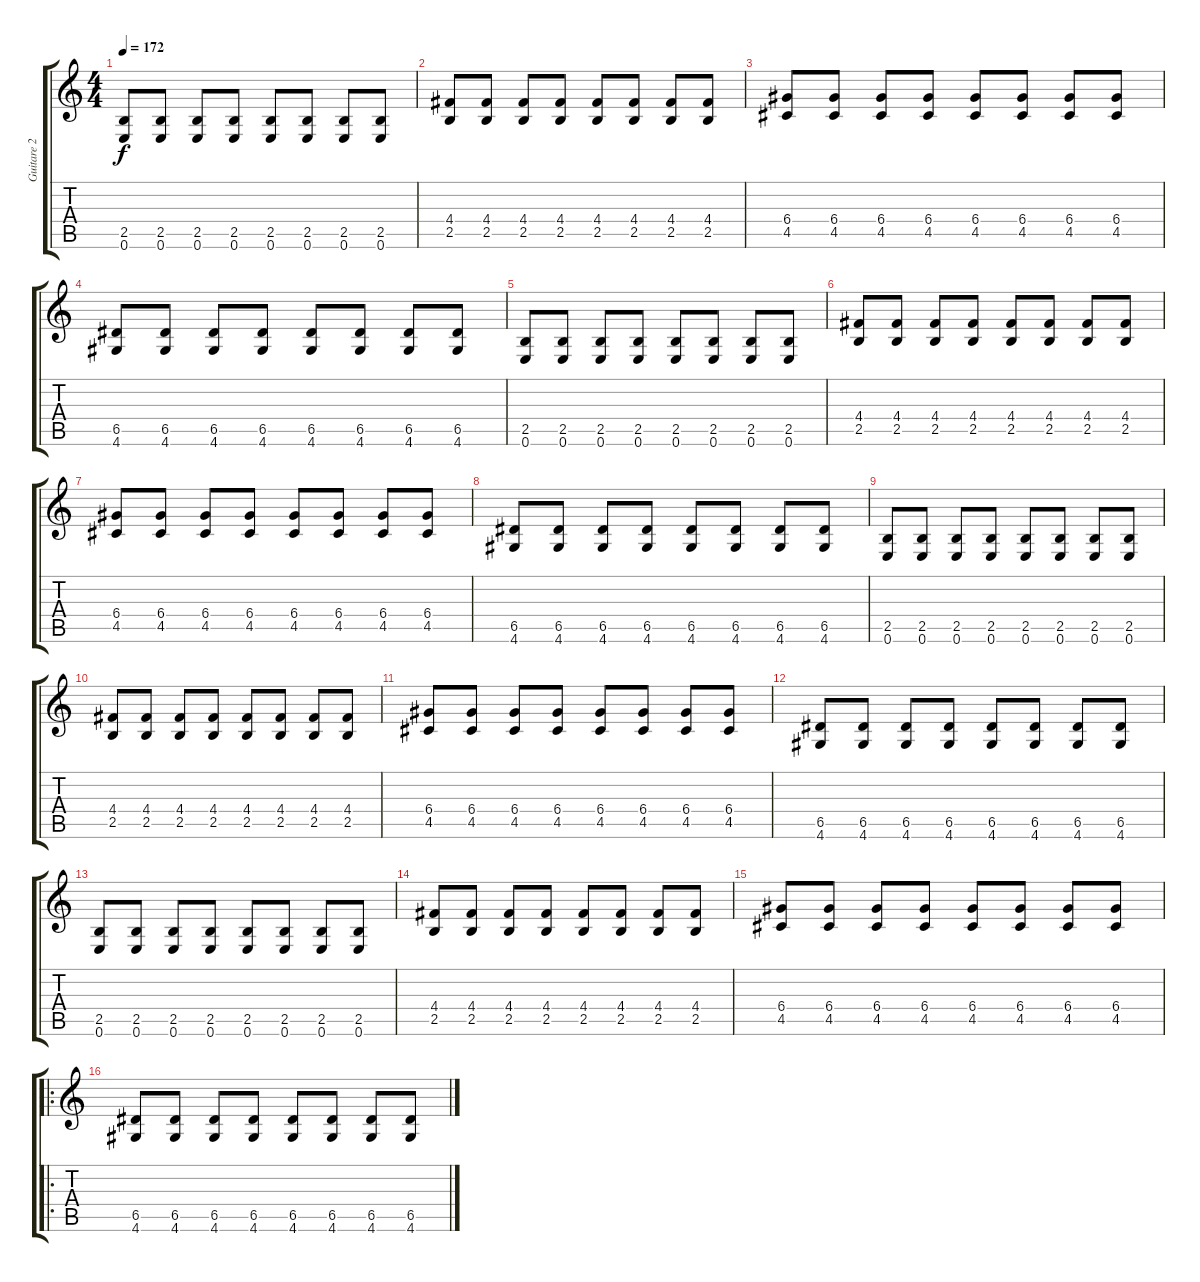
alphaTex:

\track ("Guitare 2" "Guitare 2") {instrument distortionguitar}
\staff {score tabs}
\tuning (E4 B3 G3 D3 A2 E2) {hide}
\ts (4 4)
\tempo 172
\clef g2
\ks c
(2.5 0.6).8{dy f} (2.5 0.6).8 (2.5 0.6).8 (2.5 0.6).8 (2.5 0.6).8 (2.5 0.6).8 (2.5 0.6).8 (2.5 0.6).8 |
(4.4 2.5).8 (4.4 2.5).8 (4.4 2.5).8 (4.4 2.5).8 (4.4 2.5).8 (4.4 2.5).8 (4.4 2.5).8 (4.4 2.5).8 |
(6.4 4.5).8 (6.4 4.5).8 (6.4 4.5).8 (6.4 4.5).8 (6.4 4.5).8 (6.4 4.5).8 (6.4 4.5).8 (6.4 4.5).8 |
(6.5 4.6).8 (6.5 4.6).8 (6.5 4.6).8 (6.5 4.6).8 (6.5 4.6).8 (6.5 4.6).8 (6.5 4.6).8 (6.5 4.6).8 |
(2.5 0.6).8 (2.5 0.6).8 (2.5 0.6).8 (2.5 0.6).8 (2.5 0.6).8 (2.5 0.6).8 (2.5 0.6).8 (2.5 0.6).8 |
(4.4 2.5).8 (4.4 2.5).8 (4.4 2.5).8 (4.4 2.5).8 (4.4 2.5).8 (4.4 2.5).8 (4.4 2.5).8 (4.4 2.5).8 |
(6.4 4.5).8 (6.4 4.5).8 (6.4 4.5).8 (6.4 4.5).8 (6.4 4.5).8 (6.4 4.5).8 (6.4 4.5).8 (6.4 4.5).8 |
(6.5 4.6).8 (6.5 4.6).8 (6.5 4.6).8 (6.5 4.6).8 (6.5 4.6).8 (6.5 4.6).8 (6.5 4.6).8 (6.5 4.6).8 |
(2.5 0.6).8 (2.5 0.6).8 (2.5 0.6).8 (2.5 0.6).8 (2.5 0.6).8 (2.5 0.6).8 (2.5 0.6).8 (2.5 0.6).8 |
(4.4 2.5).8 (4.4 2.5).8 (4.4 2.5).8 (4.4 2.5).8 (4.4 2.5).8 (4.4 2.5).8 (4.4 2.5).8 (4.4 2.5).8 |
(6.4 4.5).8 (6.4 4.5).8 (6.4 4.5).8 (6.4 4.5).8 (6.4 4.5).8 (6.4 4.5).8 (6.4 4.5).8 (6.4 4.5).8 |
(6.5 4.6).8 (6.5 4.6).8 (6.5 4.6).8 (6.5 4.6).8 (6.5 4.6).8 (6.5 4.6).8 (6.5 4.6).8 (6.5 4.6).8 |
(2.5 0.6).8 (2.5 0.6).8 (2.5 0.6).8 (2.5 0.6).8 (2.5 0.6).8 (2.5 0.6).8 (2.5 0.6).8 (2.5 0.6).8 |
(4.4 2.5).8 (4.4 2.5).8 (4.4 2.5).8 (4.4 2.5).8 (4.4 2.5).8 (4.4 2.5).8 (4.4 2.5).8 (4.4 2.5).8 |
(6.4 4.5).8 (6.4 4.5).8 (6.4 4.5).8 (6.4 4.5).8 (6.4 4.5).8 (6.4 4.5).8 (6.4 4.5).8 (6.4 4.5).8 |
\ro
(6.5 4.6).8 (6.5 4.6).8 (6.5 4.6).8 (6.5 4.6).8 (6.5 4.6).8 (6.5 4.6).8 (6.5 4.6).8 (6.5 4.6).8
